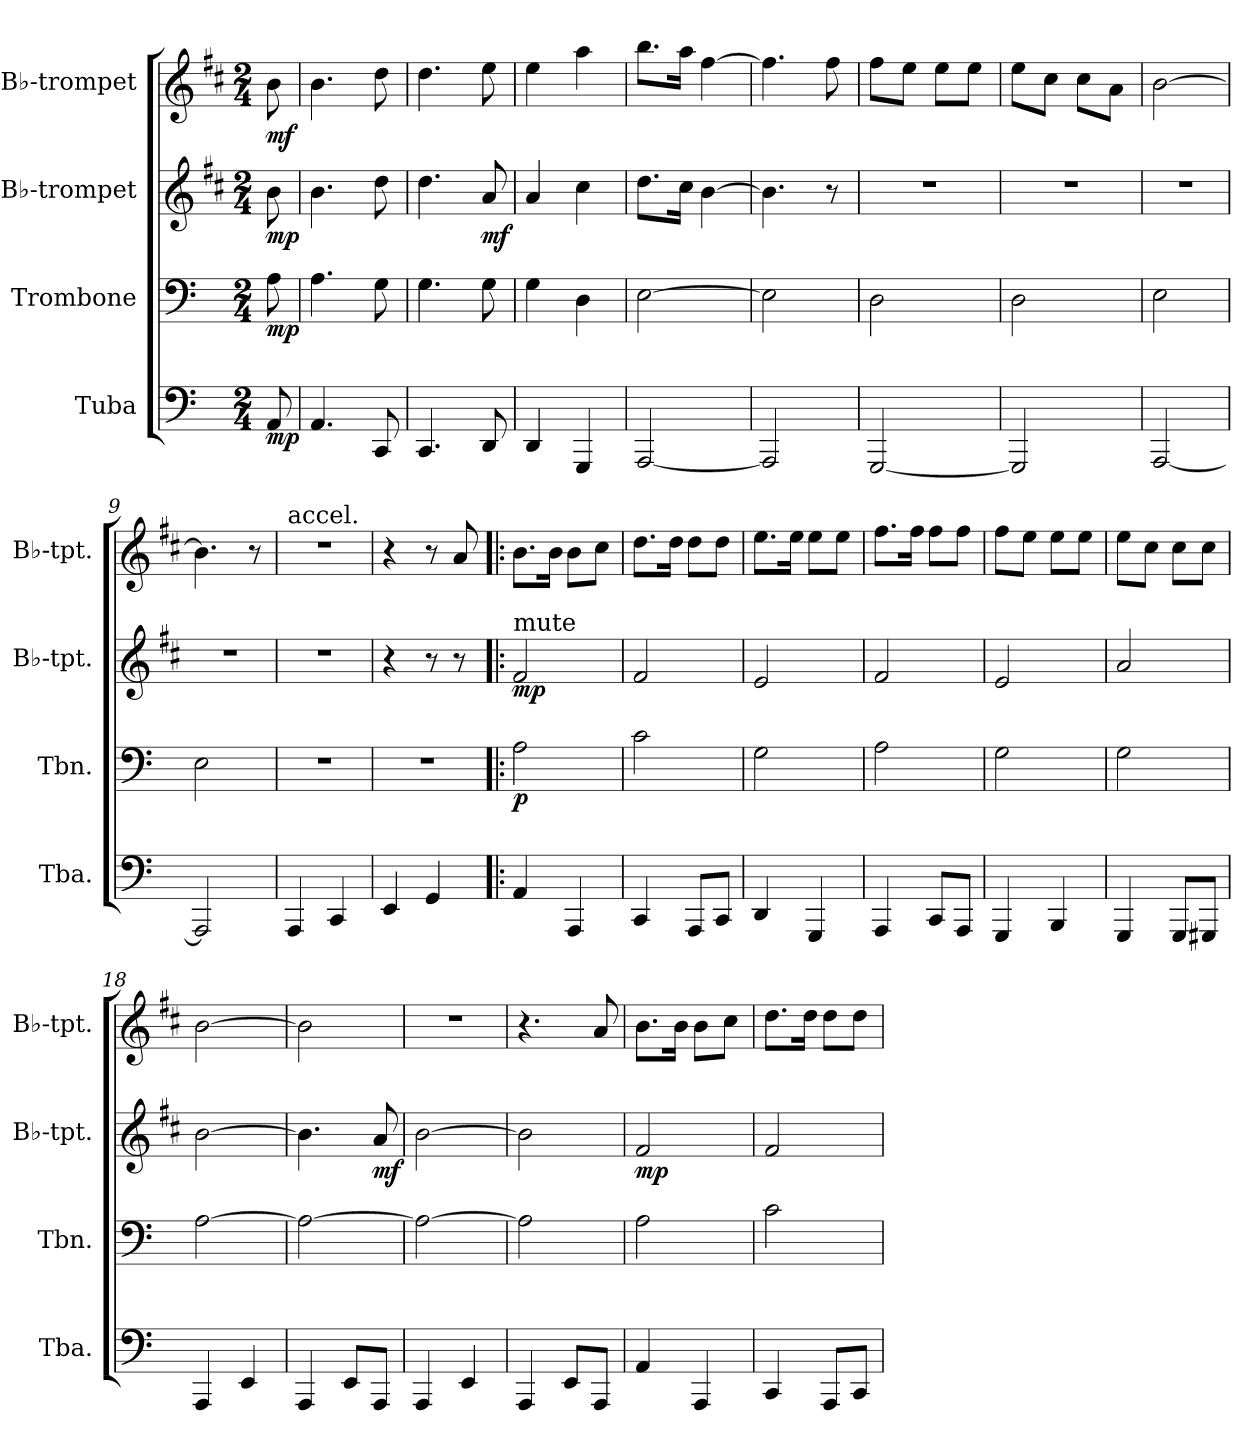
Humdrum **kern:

**kern	**dynam	**kern	**dynam	**kern	**dynam	**kern	**dynam
*part4	*part4	*part3	*part3	*part2	*part2	*part1	*part1
*staff4	*staff4	*staff3	*staff3	*staff2	*staff2	*staff1	*staff1
*I"Tuba	*	*I"Trombone	*	*I"B♭-trompet	*	*I"B♭-trompet	*
*I'Tba.	*	*I'Tbn.	*	*I'B♭-tpt.	*	*I'B♭-tpt.	*
*clefF4	*	*clefF4	*	*clefG2	*	*clefG2	*
*	*	*	*	*ITrd1c2	*	*ITrd1c2	*
*k[]	*	*k[]	*	*k[]	*	*k[]	*
*M2/4	*	*M2/4	*	*M2/4	*	*M2/4	*
*MM80	*	*MM80	*	*MM80	*	*MM80	*
=	=	=	=	=	=	=	=
!	!LO:DY:b	!	!LO:DY:b	!	!LO:DY:b	!	!LO:DY:b
8AA/	mp	8A\	mp	8a\	mp	8a\	mf
=1	=1	=1	=1	=1	=1	=1	=1
4.AA/	.	4.A\	.	4.a\	.	4.a\	.
8CC/	.	8G\	.	8cc\	.	8cc\	.
=2	=2	=2	=2	=2	=2	=2	=2
4.CC/	.	4.G\	.	4.cc\	.	4.cc\	.
!	!	!	!	!	!LO:DY:b	!	!
8DD/	.	8G\	.	8g/	mf	8dd\	.
=3	=3	=3	=3	=3	=3	=3	=3
4DD/	.	4G\	.	4g/	.	4dd\	.
4GGG/	.	4D\	.	4b\	.	4gg\	.
=4	=4	=4	=4	=4	=4	=4	=4
[2AAA/	.	[2E\	.	8.cc\L	.	8.aa\L	.
.	.	.	.	16b\Jk	.	16gg\Jk	.
.	.	.	.	[4a\	.	[4ee\	.
=5	=5	=5	=5	=5	=5	=5	=5
2AAA/]	.	2E\]	.	4.a\]	.	4.ee\]	.
.	.	.	.	8r	.	8ee\	.
=6	=6	=6	=6	=6	=6	=6	=6
[2GGG/	.	2D\	.	2r	.	8ee\L	.
.	.	.	.	.	.	8dd\J	.
.	.	.	.	.	.	8dd\L	.
.	.	.	.	.	.	8dd\J	.
=7	=7	=7	=7	=7	=7	=7	=7
2GGG/]	.	2D\	.	2r	.	8dd\L	.
.	.	.	.	.	.	8b\J	.
.	.	.	.	.	.	8b\L	.
.	.	.	.	.	.	8g\J	.
=8	=8	=8	=8	=8	=8	=8	=8
[2AAA/	.	2E\	.	2r	.	[2a\	.
=9	=9	=9	=9	=9	=9	=9	=9
2AAA/]	.	2E\	.	2r	.	4.a\]	.
.	.	.	.	.	.	8r	.
=10	=10	=10	=10	=10	=10	=10	=10
*	*	*	*	*	*	*MM90	*
!	!	!	!	!	!	!LO:TX:a:t=accel.	!
4AAA/	.	2r	.	2r	.	2r	.
4CC/	.	.	.	.	.	.	.
!!LO:LB:g=z
=11	=11	=11	=11	=11	=11	=11	=11
*	*	*	*	*	*	*MM100	*
4EE/	.	2r	.	4r	.	4r	.
*	*	*	*	*	*	*MM105	*
4GG/	.	.	.	8r	.	8r	.
.	.	.	.	8r	.	8g/	.
=12!|:	=12!|:	=12!|:	=12!|:	=12!|:	=12!|:	=12!|:	=12!|:
*	*	*	*	*	*	*MM108	*
!	!	!	!	!LO:TX:a:t=mute	!	!	!
!	!	!	!LO:DY:b	!	!LO:DY:b	!	!
4AA/	.	2A\	p	2e/	mp	8.a\L	.
.	.	.	.	.	.	16a\Jk	.
4AAA/	.	.	.	.	.	8a\L	.
.	.	.	.	.	.	8b\J	.
=13	=13	=13	=13	=13	=13	=13	=13
4CC/	.	2c\	.	2e/	.	8.cc\L	.
.	.	.	.	.	.	16cc\Jk	.
8AAA/L	.	.	.	.	.	8cc\L	.
8CC/J	.	.	.	.	.	8cc\J	.
=14	=14	=14	=14	=14	=14	=14	=14
4DD/	.	2G\	.	2d/	.	8.dd\L	.
.	.	.	.	.	.	16dd\Jk	.
4GGG/	.	.	.	.	.	8dd\L	.
.	.	.	.	.	.	8dd\J	.
=15	=15	=15	=15	=15	=15	=15	=15
4AAA/	.	2A\	.	2e/	.	8.ee\L	.
.	.	.	.	.	.	16ee\Jk	.
8CC/L	.	.	.	.	.	8ee\L	.
8AAA/J	.	.	.	.	.	8ee\J	.
=16	=16	=16	=16	=16	=16	=16	=16
4GGG/	.	2G\	.	2d/	.	8ee\L	.
.	.	.	.	.	.	8dd\J	.
4BBB/	.	.	.	.	.	8dd\L	.
.	.	.	.	.	.	8dd\J	.
=17	=17	=17	=17	=17	=17	=17	=17
4GGG/	.	2G\	.	2g/	.	8dd\L	.
.	.	.	.	.	.	8b\J	.
8GGG/L	.	.	.	.	.	8b\L	.
8GGG#X/J	.	.	.	.	.	8b\J	.
=18	=18	=18	=18	=18	=18	=18	=18
4AAA/	.	[2A\	.	[2a\	.	[2a\	.
4EE/	.	.	.	.	.	.	.
=19	=19	=19	=19	=19	=19	=19	=19
4AAA/	.	2A\_	.	4.a\]	.	2a\]	.
8EE/L	.	.	.	.	.	.	.
!	!	!	!	!	!LO:DY:b	!	!
8AAA/J	.	.	.	8g/	mf	.	.
=20	=20	=20	=20	=20	=20	=20	=20
4AAA/	.	2A\_	.	[2a\	.	2r	.
4EE/	.	.	.	.	.	.	.
!!LO:LB:g=z
=21	=21	=21	=21	=21	=21	=21	=21
4AAA/	.	2A\]	.	2a\]	.	4.r	.
8EE/L	.	.	.	.	.	.	.
8AAA/J	.	.	.	.	.	8g/	.
=22	=22	=22	=22	=22	=22	=22	=22
!	!	!	!	!	!LO:DY:b	!	!
4AA/	.	2A\	.	2e/	mp	8.a\L	.
.	.	.	.	.	.	16a\Jk	.
4AAA/	.	.	.	.	.	8a\L	.
.	.	.	.	.	.	8b\J	.
=23	=23	=23	=23	=23	=23	=23	=23
4CC/	.	2c\	.	2e/	.	8.cc\L	.
.	.	.	.	.	.	16cc\Jk	.
8AAA/L	.	.	.	.	.	8cc\L	.
8CC/J	.	.	.	.	.	8cc\J	.
=	=	=	=	=	=	=	=
*-	*-	*-	*-	*-	*-	*-	*-
